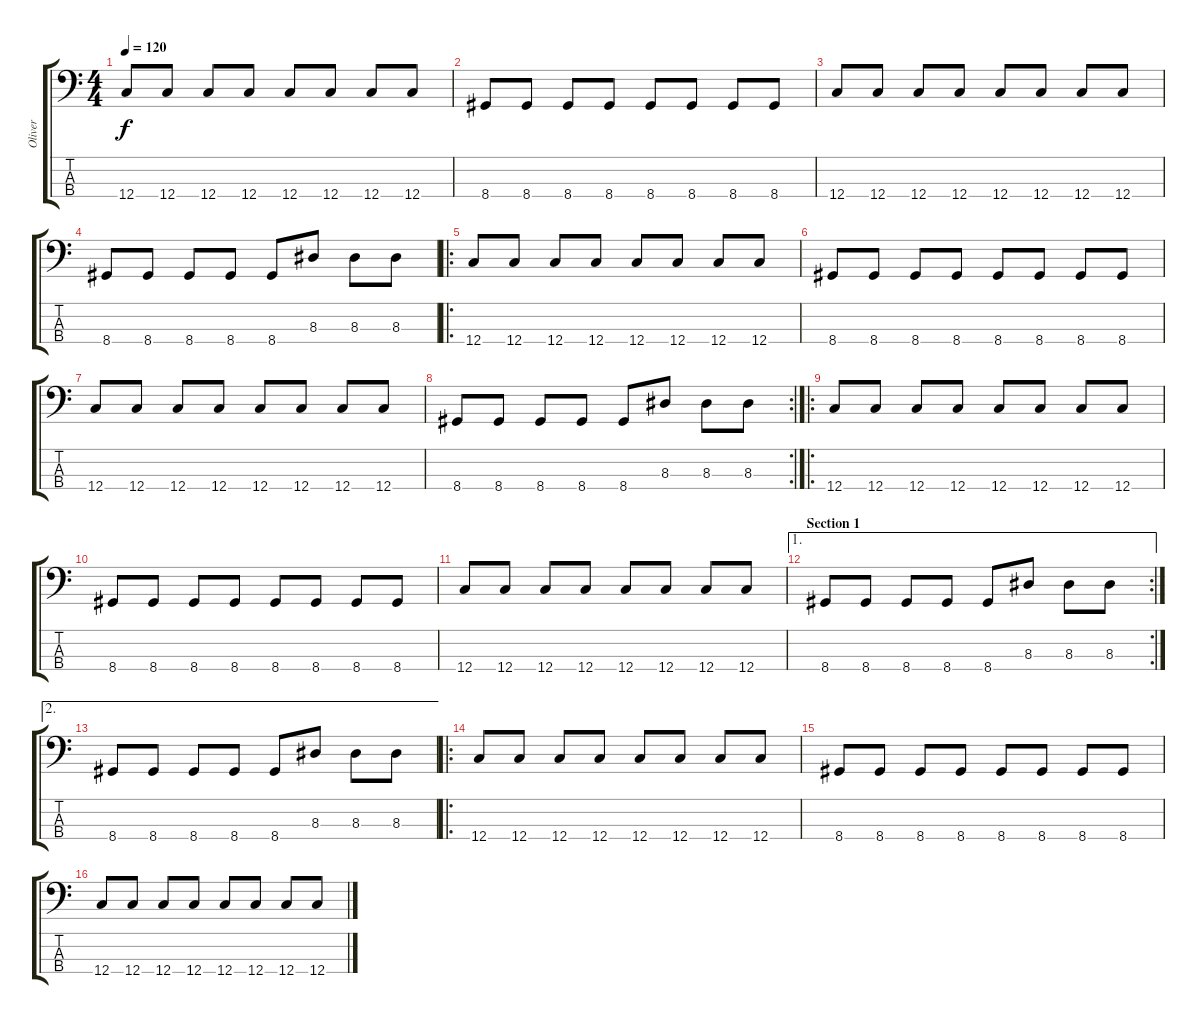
\track ("Oliver" "Oliver") {instrument electricbasspick}
\staff {score tabs}
\tuning (F2 C2 G1 C1) {hide}
\ts (4 4)
\tempo 120
\clef f4
\ks c
12.4.8{dy f instrument electricbasspick} 12.4.8 12.4.8 12.4.8 12.4.8 12.4.8 12.4.8 12.4.8 |
8.4.8 8.4.8 8.4.8 8.4.8 8.4.8 8.4.8 8.4.8 8.4.8 |
12.4.8 12.4.8 12.4.8 12.4.8 12.4.8 12.4.8 12.4.8 12.4.8 |
8.4.8 8.4.8 8.4.8 8.4.8 8.4.8 8.3.8 8.3.8 8.3.8 |
\ro
12.4.8 12.4.8 12.4.8 12.4.8 12.4.8 12.4.8 12.4.8 12.4.8 |
8.4.8 8.4.8 8.4.8 8.4.8 8.4.8 8.4.8 8.4.8 8.4.8 |
12.4.8 12.4.8 12.4.8 12.4.8 12.4.8 12.4.8 12.4.8 12.4.8 |
\rc 2
8.4.8 8.4.8 8.4.8 8.4.8 8.4.8 8.3.8 8.3.8 8.3.8 |
\ro
12.4.8 12.4.8 12.4.8 12.4.8 12.4.8 12.4.8 12.4.8 12.4.8 |
8.4.8 8.4.8 8.4.8 8.4.8 8.4.8 8.4.8 8.4.8 8.4.8 |
12.4.8 12.4.8 12.4.8 12.4.8 12.4.8 12.4.8 12.4.8 12.4.8 |
\ae 1
\rc 2
\section ("" "Section 1")
8.4.8 8.4.8 8.4.8 8.4.8 8.4.8 8.3.8 8.3.8 8.3.8 |
\ae 2
8.4.8 8.4.8 8.4.8 8.4.8 8.4.8 8.3.8 8.3.8 8.3.8 |
\ro
12.4.8 12.4.8 12.4.8 12.4.8 12.4.8 12.4.8 12.4.8 12.4.8 |
8.4.8 8.4.8 8.4.8 8.4.8 8.4.8 8.4.8 8.4.8 8.4.8 |
12.4.8 12.4.8 12.4.8 12.4.8 12.4.8 12.4.8 12.4.8 12.4.8
